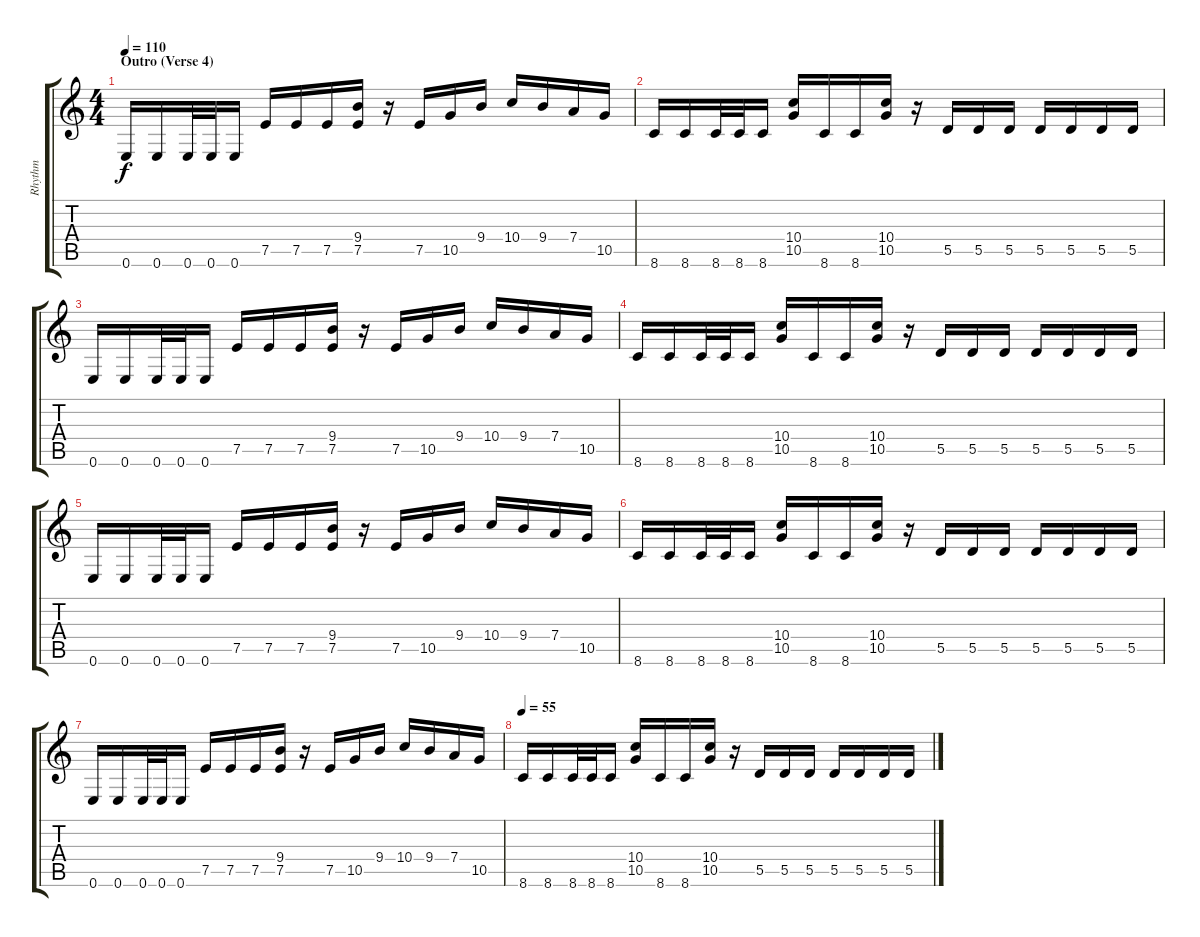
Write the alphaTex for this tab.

\track ("Rhythm" "Rhythm") {instrument distortionguitar}
\staff {score tabs}
\tuning (E4 B3 G3 D3 A2 E2) {hide}
\ts (4 4)
\section ("" "Outro (Verse 4)")
\tempo 110
\clef g2
\ks c
0.6.16{dy f} 0.6.16 0.6.32 0.6.32 0.6.16 7.5.16 7.5.16 7.5.16 (9.4 7.5).16 r.16 7.5.16 10.5.16 9.4.16 10.4.16 9.4.16 7.4.16 10.5.16 |
8.6.16 8.6.16 8.6.32 8.6.32 8.6.16 (10.4 10.5).16 8.6.16 8.6.16 (10.4 10.5).16 r.16 5.5.16 5.5.16 5.5.16 5.5.16 5.5.16 5.5.16 5.5.16 |
0.6.16 0.6.16 0.6.32 0.6.32 0.6.16 7.5.16 7.5.16 7.5.16 (9.4 7.5).16 r.16 7.5.16 10.5.16 9.4.16 10.4.16 9.4.16 7.4.16 10.5.16 |
8.6.16 8.6.16 8.6.32 8.6.32 8.6.16 (10.4 10.5).16 8.6.16 8.6.16 (10.4 10.5).16 r.16 5.5.16 5.5.16 5.5.16 5.5.16 5.5.16 5.5.16 5.5.16 |
0.6.16 0.6.16 0.6.32 0.6.32 0.6.16 7.5.16 7.5.16 7.5.16 (9.4 7.5).16 r.16 7.5.16 10.5.16 9.4.16 10.4.16 9.4.16 7.4.16 10.5.16 |
8.6.16 8.6.16 8.6.32 8.6.32 8.6.16 (10.4 10.5).16 8.6.16 8.6.16 (10.4 10.5).16 r.16 5.5.16 5.5.16 5.5.16 5.5.16 5.5.16 5.5.16 5.5.16 |
0.6.16 0.6.16 0.6.32 0.6.32 0.6.16 7.5.16 7.5.16 7.5.16 (9.4 7.5).16 r.16 7.5.16 10.5.16 9.4.16 10.4.16 9.4.16 7.4.16 10.5.16 |
\tempo 55
8.6.16 8.6.16 8.6.32 8.6.32 8.6.16 (10.4 10.5).16 8.6.16 8.6.16 (10.4 10.5).16 r.16 5.5.16 5.5.16 5.5.16 5.5.16 5.5.16 5.5.16 5.5.16
